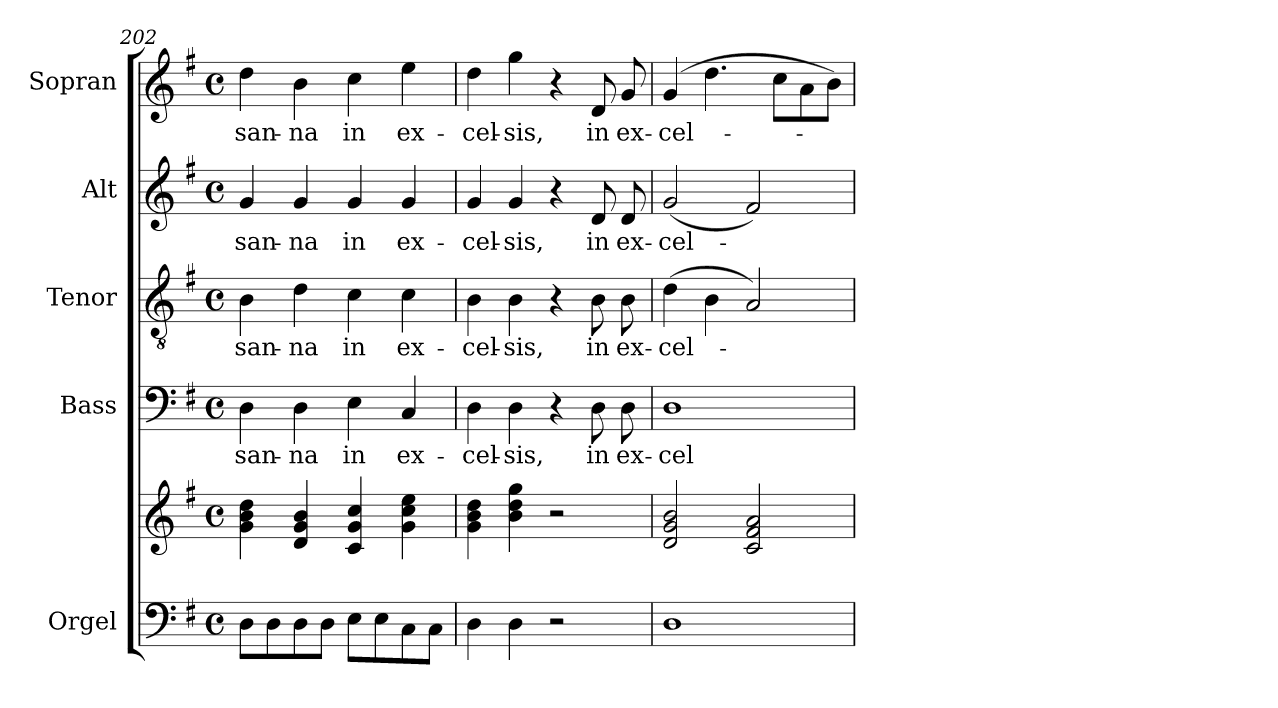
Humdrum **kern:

**kern	**kern	**kern	**text	**kern	**text	**kern	**text	**kern	**text
*part5	*part5	*part4	*part4	*part3	*part3	*part2	*part2	*part1	*part1
*staff6	*staff5	*staff4	*staff4	*staff3	*staff3	*staff2	*staff2	*staff1	*staff1
*I"Orgel	*	*I"Bass	*	*I"Tenor	*	*I"Alt	*	*I"Sopran	*
*I'Org.	*	*I'B.	*	*I'T.	*	*I'A.	*	*I'S.	*
*clefF4	*clefG2	*clefF4	*	*clefGv2	*	*clefG2	*	*clefG2	*
*k[f#]	*k[f#]	*k[f#]	*	*k[f#]	*	*k[f#]	*	*k[f#]	*
*G:	*G:	*G:	*	*G:	*	*G:	*	*G:	*
*M4/4	*M4/4	*M4/4	*	*M4/4	*	*M4/4	*	*M4/4	*
*met(c)	*met(c)	*met(c)	*	*met(c)	*	*met(c)	*	*met(c)	*
=202	=202	=202	=202	=202	=202	=202	=202	=202	=202
!	!	!	!LO:LY:b	!	!LO:LY:b	!	!LO:LY:b	!	!LO:LY:b
8D\L	4g\ 4b\ 4dd\	4D\	-san-	4B\	-san-	4g/	-san-	4dd\	-san-
8D\	.	.	.	.	.	.	.	.	.
!	!	!	!LO:LY:b	!	!LO:LY:b	!	!LO:LY:b	!	!LO:LY:b
8D\	4d/ 4g/ 4b/	4D\	-na	4d\	-na	4g/	-na	4b\	-na
8D\J	.	.	.	.	.	.	.	.	.
!	!	!	!LO:LY:b	!	!LO:LY:b	!	!LO:LY:b	!	!LO:LY:b
8E\L	4c/ 4g/ 4cc/	4E\	in	4c\	in	4g/	in	4cc\	in
8E\	.	.	.	.	.	.	.	.	.
!	!	!	!LO:LY:b	!	!LO:LY:b	!	!LO:LY:b	!	!LO:LY:b
8C\	4g\ 4cc\ 4ee\	4C/	ex-	4c\	ex-	4g/	ex-	4ee\	ex-
8C\J	.	.	.	.	.	.	.	.	.
=203	=203	=203	=203	=203	=203	=203	=203	=203	=203
!	!	!	!LO:LY:b	!	!LO:LY:b	!	!LO:LY:b	!	!LO:LY:b
4D\	4g\ 4b\ 4dd\	4D\	-cel-	4B\	-cel-	4g/	-cel-	4dd\	-cel-
!	!	!	!LO:LY:b	!	!LO:LY:b	!	!LO:LY:b	!	!LO:LY:b
4D\	4b\ 4dd\ 4gg\	4D\	-sis,	4B\	-sis,	4g/	-sis,	4gg\	-sis,
2r	2r	4r	.	4r	.	4r	.	4r	.
!	!	!	!LO:LY:b	!	!LO:LY:b	!	!LO:LY:b	!	!LO:LY:b
.	.	8D\	in	8B\	in	8d/	in	8d/	in
!	!	!	!LO:LY:b	!	!LO:LY:b	!	!LO:LY:b	!	!LO:LY:b
.	.	8D\	ex-	8B\	ex-	8d/	ex-	8g/	ex-
=204	=204	=204	=204	=204	=204	=204	=204	=204	=204
!	!	!	!LO:LY:b	!	!LO:LY:b	!	!LO:LY:b	!	!LO:LY:b
1D	2d/ 2g/ 2b/	1D	-cel-	(>4d\	-cel-	(<2g/	-cel-	(4g/	-cel-
.	.	.	.	4B\	.	.	.	4.dd\	.
.	2c/ 2f#/ 2a/	.	.	2A/)	.	2f#/)	.	.	.
.	.	.	.	.	.	.	.	8cc\L	.
.	.	.	.	.	.	.	.	8a\	.
.	.	.	.	.	.	.	.	8b\J)	.
=	=	=	=	=	=	=	=	=	=
*-	*-	*-	*-	*-	*-	*-	*-	*-	*-
